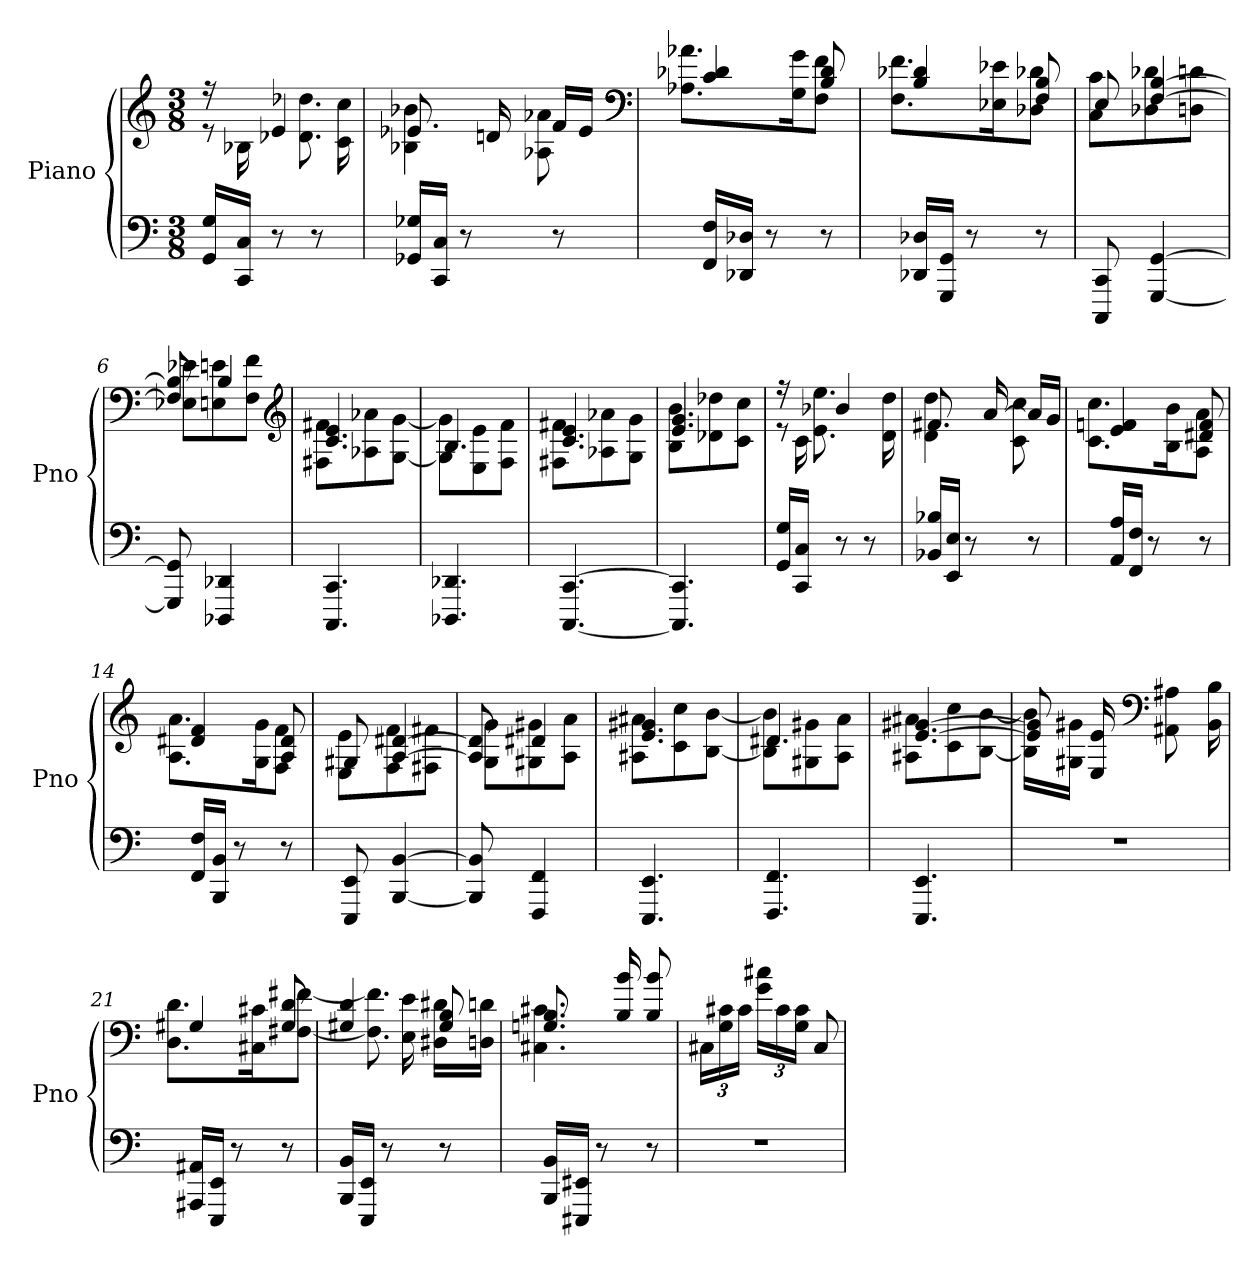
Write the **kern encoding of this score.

**kern	**kern
*part1	*part1
*staff2	*staff1
*I"Piano	*
*I'Pno	*
*clefF4	*clefG2
*k[]	*k[]
*C:	*C:
*M3/8	*M3/8
=1	=1
*	*^
16GG 16GLL	8re	16rff
16CC 16CJJ	.	16B-X
8r	4e	8.d-X 8.dd-X
8r	.	.
.	.	16c 16cc
=2	=2	=2
16GG-X 16G-XLL	8.e-X	4B-X 4b-X
16CC 16CJJ	.	.
8r	.	.
.	16dn	.
8r	16fLL	8A-X 8a-X
.	16e-JJ	.
*	*clefF4	*
=3	=3	=3
16FF 16FLL	4c 4d-X	8.A-X 8.a-XL
16DD-X 16D-XJJ	.	.
8r	.	.
.	.	16G 16gK
8r	8B 8d-	8F 8fJ
=4	=4	=4
16DD-X 16D-XLL	4B 4d-X	8.F 8.fL
16GGG 16GGJJ	.	.
8r	.	.
.	.	16E-X 16e-XK
8r	8F 8B	8D-X 8d-XJ
=5	=5	=5
8CCC 8CC	8E	8C 8cL
[4GGG [4GG	[4F [4B	8D-X 8d-X
.	.	8Dn 8dnJ
=6	=6	=6
8GGG] 8GG]	8F] 8B]	8E-X 8e-XL
4DDD-X 4DD-X	4B	8En 8en
.	.	8F 8fJ
*	*clefG2	*
=7	=7	=7
4.CCC 4.CC	4.c 4.e	8F#X 8f#XL
.	.	8A-X 8a-X
.	.	[8G [8gJ
=8	=8	=8
4.DDD-X 4.DD-X	4.B	8G] 8g]L
.	.	8E 8e
.	.	8F 8fJ
=9	=9	=9
[4.CCC [4.CC	4.c 4.e	8F#X 8f#XL
.	.	8A-X 8a-X
.	.	8G 8gJ
=10	=10	=10
4.CCC] 4.CC]	4.e 4.g	8B 8bL
.	.	8d-X 8dd-X
.	.	8c 8ccJ
=11	=11	=11
16GG 16GLL	8re	16rff
16CC 16CJJ	.	16c
8r	4b-X	8.e 8.ee
8r	.	.
.	.	16d 16dd
=12	=12	=12
16BB-X 16B-XLL	8.f#X	4d 4dd
16EE 16EJJ	.	.
8r	.	.
.	[16a	.
8r	16aLL]	8c 8cc
.	16gJJ	.
=13	=13	=13
16AA 16ALL	4e 4fn	8.c 8.ccL
16FF 16FJJ	.	.
8r	.	.
.	.	16B 16bK
8r	8d#X 8f	8A 8aJ
=14	=14	=14
16FF 16FLL	4d#X 4f	8.A 8.aL
16BBB 16BBJJ	.	.
8r	.	.
.	.	16G 16gK
8r	8A 8d#	8F 8fJ
=15	=15	=15
8EEE 8EE	8G#X	8E 8eL
[4BBB [4BB	[4A [4d#X	8F 8f
.	.	8F#X 8f#XJ
=16	=16	=16
8BBB] 8BB]	8A] 8d#]	8G 8gL
4FFF 4FF	4d#X	8G#X 8g#X
.	.	8A 8aJ
=17	=17	=17
4.EEE 4.EE	4.e 4.g#X	8A#X 8a#XL
.	.	8c 8cc
.	.	[8B [8bJ
=18	=18	=18
4.FFF 4.FF	4.d#X	8B] 8b]L
.	.	8G#X 8g#X
.	.	8A 8aJ
=19	=19	=19
4.EEE 4.EE	[4.e [4.g#X	8A#X 8a#XL
.	.	8c 8cc
.	.	[8B [8bJ
=20	=20	=20
4.r	8e] 8g#]	16B] 16b]LL
.	.	16G#X 16g#XJJ
.	8ryy	16E 16e
*	*clefF4	*
.	.	8AA#X 8A#X
.	8ryy	.
.	.	16BB 16B
=21	=21	=21
16AAA#X 16AA#XLL	4G#X	8.D 8.dL
16EEE 16EEJJ	.	.
8r	.	.
.	.	16C#X 16c#XK
8r	8G# 8d	[8F#X [8f#XJ
=22	=22	=22
16BBB 16BBLL	4G#X 4d	8.F#] 8.f#]
16EEE 16EEJJ	.	.
8r	.	.
.	.	16E 16e
8r	8G# 8B	16D#X 16d#XLL
.	.	16Dn 16dnJJ
=23	=23	=23
16BBB 16BBLL	8.Gn 8.B	4.C#X 4.c#X
16EEE#X 16EE#XJJ	.	.
8r	.	.
.	16B 16b	.
8r	8B 8b	.
*	*v	*v
=24	=24
4.r	24C#XLL
.	24G 24c#X
.	24c#JJ
.	24g 24cc#XLL
.	24c#
.	24G 24c#JJ
.	8C#
=	=
*-	*-
